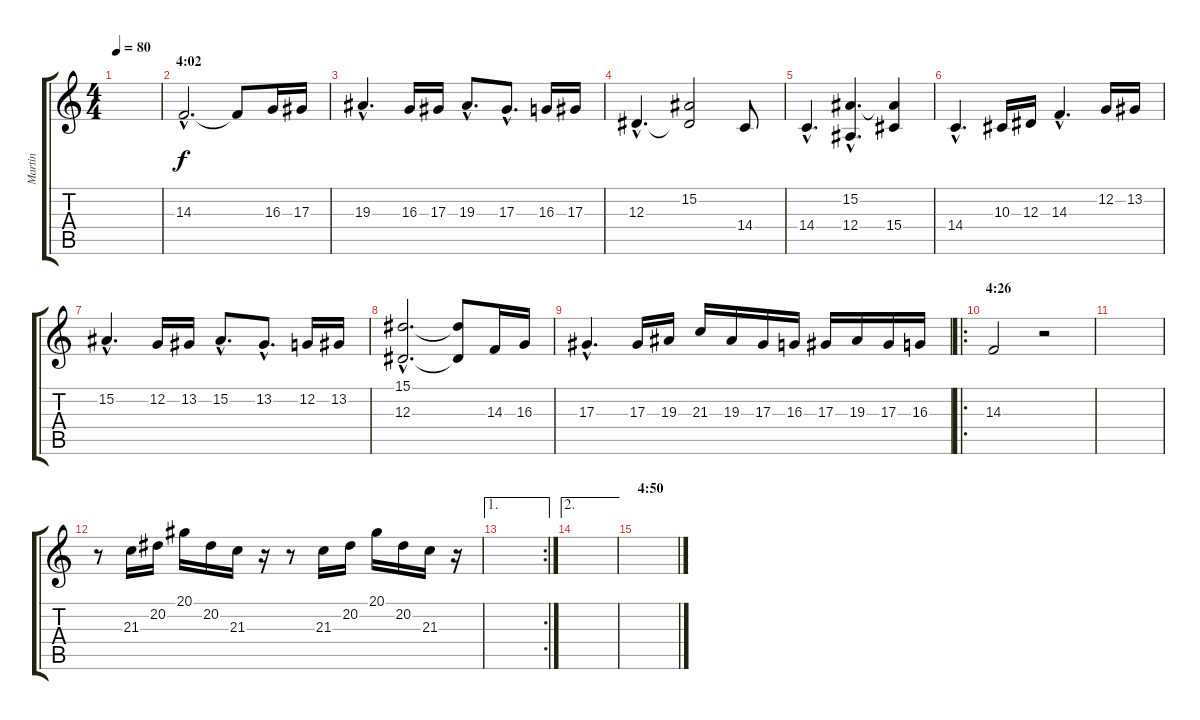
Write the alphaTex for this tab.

\track ("Martin" "Martin") {instrument stringensemble1}
\staff {score tabs}
\tuning (C4 G3 Eb3 Bb2 F2 C2) {hide}
\ts (4 4)
\tempo 80
\clef g2
\ks c
|
\section ("" "4:02")
14.3{hac}.2{d} 14.3{t}.8 16.3.16 17.3.16 |
19.3{hac}.4{d} 16.3.16 17.3.16 19.3{hac}.8{d} 17.3{hac}.8{d} 16.3.16 17.3.16 |
12.3{hac}.4{d} (15.2 12.3{t}).2 14.4.8 |
14.4{hac}.4{d} (15.2{hac} 12.4{hac}).4{d} (15.2{t} 15.4).4 |
14.4{hac}.4{d} 10.3.16 12.3.16 14.3{hac}.4{d} 12.2.16 13.2.16 |
15.2{hac}.4{d} 12.2.16 13.2.16 15.2{hac}.8{d} 13.2{hac}.8{d} 12.2.16 13.2.16 |
(15.1{hac} 12.3{hac}).2{d} (15.1{t} 12.3{t}).8 14.3.16 16.3.16 |
17.3{hac}.4{d} 17.3.16 19.3.16 21.3.16 19.3.16 17.3.16 16.3.16 17.3.16 19.3.16 17.3.16 16.3.16 |
\ro
\section ("" "4:26")
14.3.2 r.2 |
|
r.8 21.3.16 20.2.16 20.1.16 20.2.16 21.3.16 r.16 r.8 21.3.16 20.2.16 20.1.16 20.2.16 21.3.16 r.16 |
\ae 1
\rc 2
|
\ae 2
|
\section ("" "4:50")
